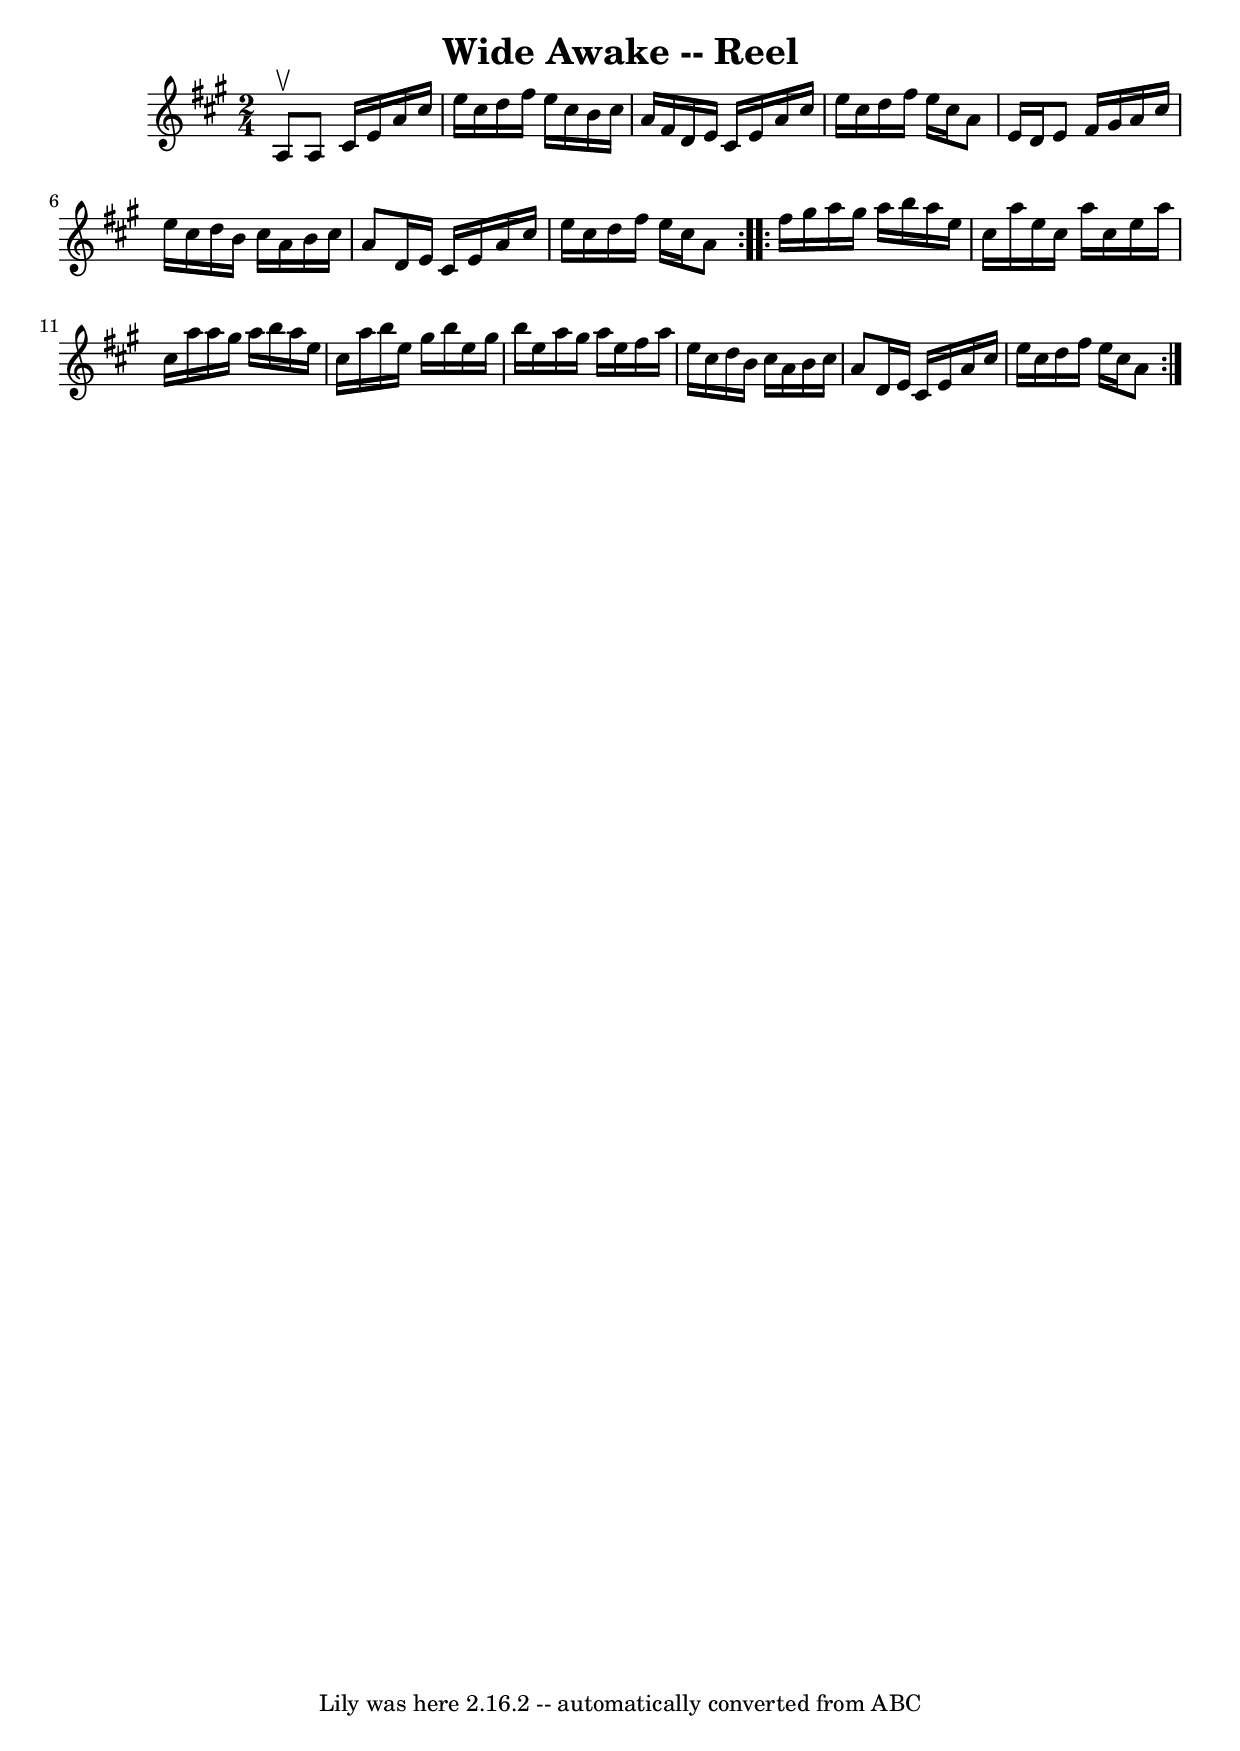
\version "2.16.2"
\include "Mammoth.ily"
\header {
  %% book = "Ryan's Mammoth Collection"
 crossRefNumber = "1"
 footnotes = ""
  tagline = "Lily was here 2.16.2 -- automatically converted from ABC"
  title = "Wide Awake -- Reel"

}
voicedefault =  {



  \repeat volta 2 {

    \time 2/4 
    \key a \major a8^\upbow  |
 a8 cis'16 e'16 a'16 cis''16 e''16 cis''16   |
 d''16 fis''16 e''16 cis''16 b'16 cis''16 a'16 fis'16   |
 d'16 e'16 cis'16 e'16 a'16 cis''16 e''16 cis''16   |
 d''16 fis''16 e''16 cis''16 a'8 e'16 d'16   |
 e'8 fis'16 gis'16 a'16 cis''16 e''16 cis''16   |
 d''16 b'16 cis''16 a'16 b'16 cis''16 a'8   |
 d'16 e'16 cis'16 e'16 a'16 cis''16 e''16 cis''16   |
 d''16 fis''16 e''16 cis''16    
 a'8  
  } 
  \repeat volta 2 { fis''16 gis''16   |
 a''16 gis''16 a''16 b''16 a''16 e''16 cis''16 a''16   |
 e''16 cis''16 a''16 cis''16 e''16 a''16 cis''16 a''16   |
 a''16 gis''16 a''16 b''16 a''16 e''16 cis''16 a''16    |
 b''16 e''16 gis''16 b''16 e''16 gis''16 b''16 e''16   |
 a''16 gis''16 a''16 e''16 fis''16 a''16 e''16 cis''16   |
 d''16 b'16 cis''16 a'16 b'16 cis''16 a'8   |
 d'16 e'16 cis'16 e'16 a'16 cis''16 e''16 cis''16   |
 d''16 fis''16 e''16 cis''16 a'8  
  }   

}

\score{
  <<

    \context Staff="default"
    {
      \voicedefault 
      
    }

  >>
  \layout {
    
  }
  \midi {
  }

}
